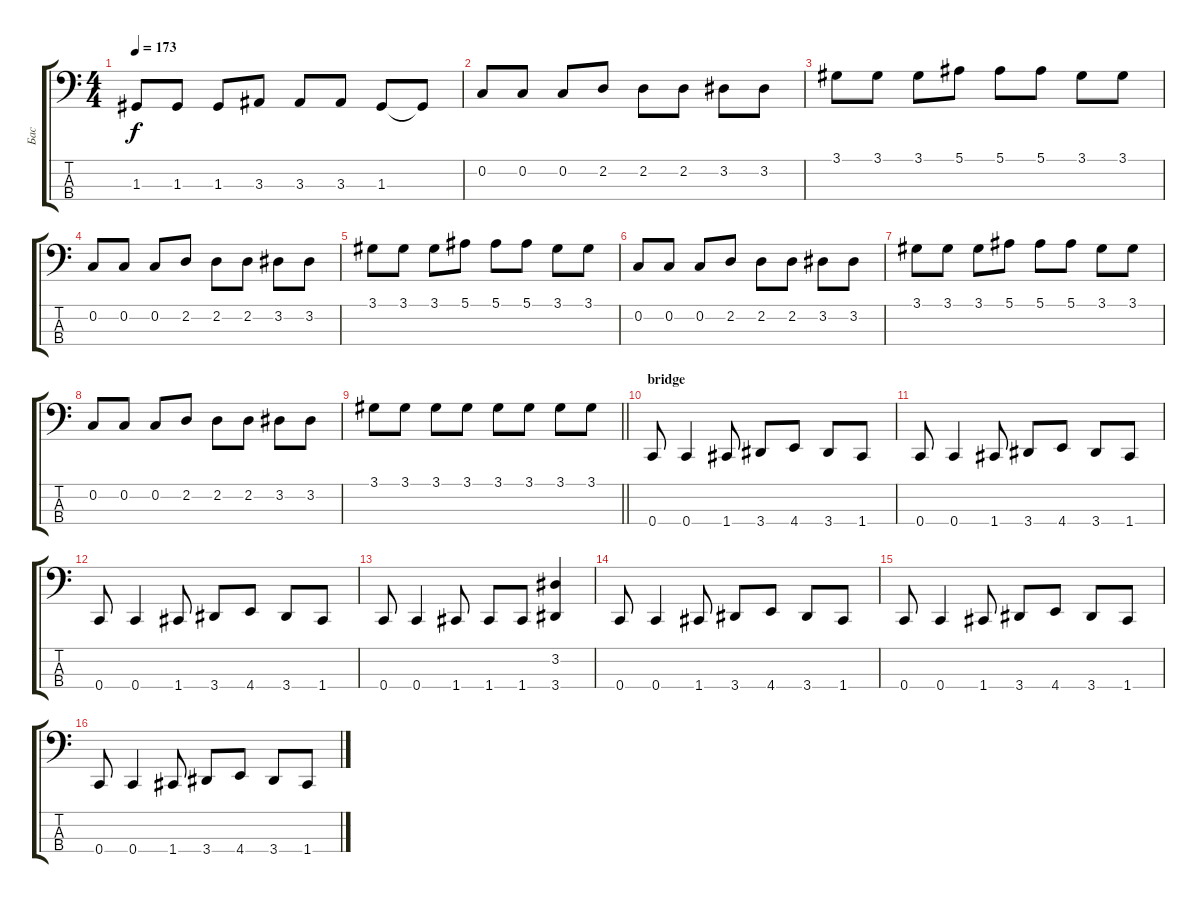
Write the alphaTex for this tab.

\track ("Бас" "Бас") {instrument electricbasspick}
\staff {score tabs}
\tuning (F2 C2 G1 C1) {hide}
\ts (4 4)
\tempo 173
\clef f4
\ks c
1.3.8{dy f} 1.3.8 1.3.8 3.3.8 3.3.8 3.3.8 1.3.8 1.3{t}.8 |
0.2.8 0.2.8 0.2.8 2.2.8 2.2.8 2.2.8 3.2.8 3.2.8 |
3.1.8 3.1.8 3.1.8 5.1.8 5.1.8 5.1.8 3.1.8 3.1.8 |
0.2.8 0.2.8 0.2.8 2.2.8 2.2.8 2.2.8 3.2.8 3.2.8 |
3.1.8 3.1.8 3.1.8 5.1.8 5.1.8 5.1.8 3.1.8 3.1.8 |
0.2.8 0.2.8 0.2.8 2.2.8 2.2.8 2.2.8 3.2.8 3.2.8 |
3.1.8 3.1.8 3.1.8 5.1.8 5.1.8 5.1.8 3.1.8 3.1.8 |
0.2.8 0.2.8 0.2.8 2.2.8 2.2.8 2.2.8 3.2.8 3.2.8 |
\barLineRight lightlight
3.1.8 3.1.8 3.1.8 3.1.8 3.1.8 3.1.8 3.1.8 3.1.8 |
\section ("" "bridge ")
0.4.8 0.4.4 1.4.8 3.4.8 4.4.8 3.4.8 1.4.8 |
0.4.8 0.4.4 1.4.8 3.4.8 4.4.8 3.4.8 1.4.8 |
0.4.8 0.4.4 1.4.8 3.4.8 4.4.8 3.4.8 1.4.8 |
0.4.8 0.4.4 1.4.8 1.4.8 1.4.8 (3.2 3.4).4 |
0.4.8 0.4.4 1.4.8 3.4.8 4.4.8 3.4.8 1.4.8 |
0.4.8 0.4.4 1.4.8 3.4.8 4.4.8 3.4.8 1.4.8 |
0.4.8 0.4.4 1.4.8 3.4.8 4.4.8 3.4.8 1.4.8
